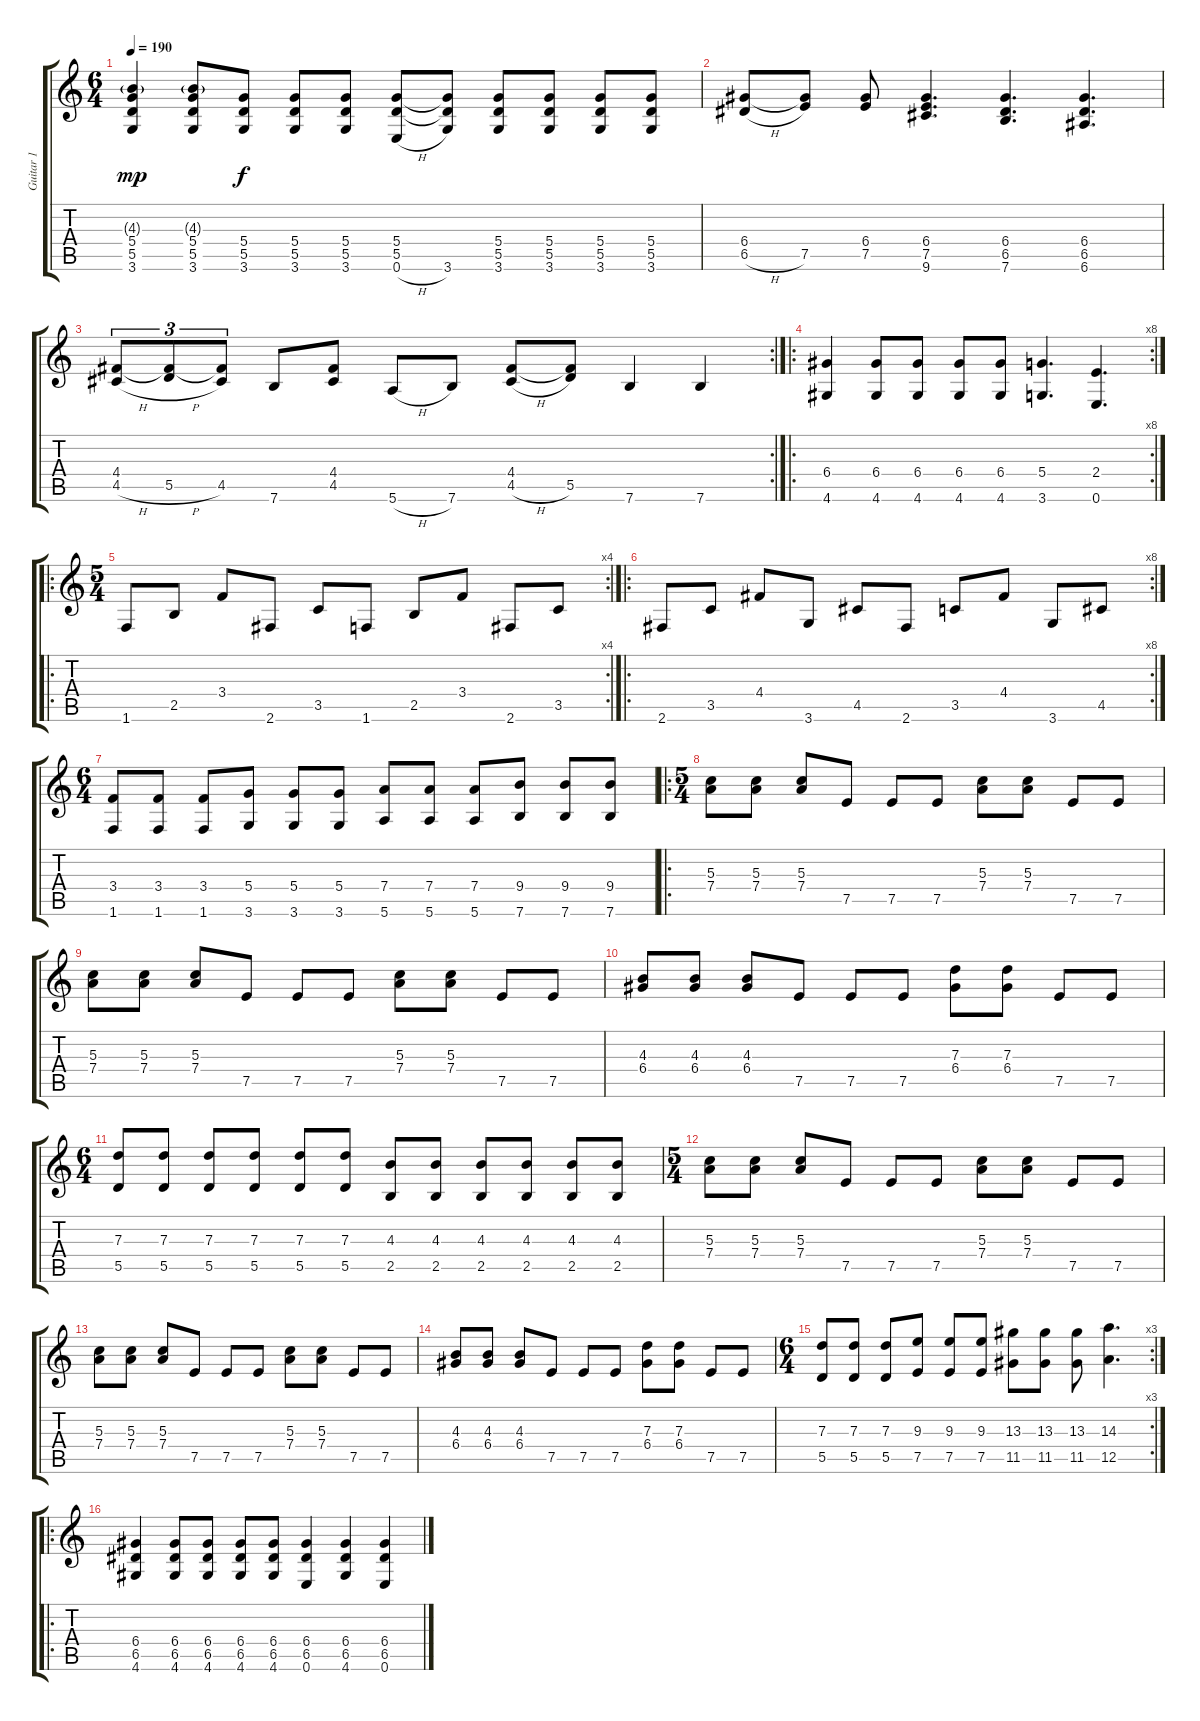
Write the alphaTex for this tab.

\track ("Guitar 1" "Guitar 1") {instrument distortionguitar}
\staff {score tabs}
\tuning (E4 B3 G3 D3 A2 E2) {hide}
\ts (6 4)
\tempo 190
\clef g2
\ks aminor
(4.3{g} 5.4 5.5 3.6).4{dy mp} (4.3{g} 5.4 5.5 3.6).8 (5.4 5.5 3.6).8{dy f} (5.4 5.5 3.6).8 (5.4 5.5 3.6).8 (5.4 5.5 0.6{h}).8 (5.4{t} 5.5{t} 3.6).8 (5.4 5.5 3.6).8 (5.4 5.5 3.6).8 (5.4 5.5 3.6).8 (5.4 5.5 3.6).8 |
(6.4 6.5{h}).8 (6.4{t} 7.5).8 (6.4 7.5).8 (6.4 7.5 9.6).4{d} (6.4 6.5 7.6).4{d} (6.4 6.5 6.6).4{d} |
\rc 2
(4.4 4.5{h}).8{tu (3 2)} (4.4{t} 5.5{h}).8{tu (3 2)} (4.4{t} 4.5).8{tu (3 2)} 7.6.8 (4.4 4.5).8 5.6{h}.8 7.6.8 (4.4 4.5{h}).8 (4.4{t} 5.5).8 7.6.4 7.6.4 |
\ro
\rc 8
(6.4 4.6).4 (6.4 4.6).8 (6.4 4.6).8 (6.4 4.6).8 (6.4 4.6).8 (5.4 3.6).4{d} (2.4 0.6).4{d} |
\ro
\rc 4
\ts (5 4)
1.6.8 2.5.8 3.4.8 2.6.8 3.5.8 1.6.8 2.5.8 3.4.8 2.6.8 3.5.8 |
\ro
\rc 8
2.6.8 3.5.8 4.4.8 3.6.8 4.5.8 2.6.8 3.5.8 4.4.8 3.6.8 4.5.8 |
\ts (6 4)
(3.4 1.6).8 (3.4 1.6).8 (3.4 1.6).8 (5.4 3.6).8 (5.4 3.6).8 (5.4 3.6).8 (7.4 5.6).8 (7.4 5.6).8 (7.4 5.6).8 (9.4 7.6).8 (9.4 7.6).8 (9.4 7.6).8 |
\ro
\ts (5 4)
(5.3 7.4).8 (5.3 7.4).8 (5.3 7.4).8 7.5.8 7.5.8 7.5.8 (5.3 7.4).8 (5.3 7.4).8 7.5.8 7.5.8 |
(5.3 7.4).8 (5.3 7.4).8 (5.3 7.4).8 7.5.8 7.5.8 7.5.8 (5.3 7.4).8 (5.3 7.4).8 7.5.8 7.5.8 |
(4.3 6.4).8 (4.3 6.4).8 (4.3 6.4).8 7.5.8 7.5.8 7.5.8 (7.3 6.4).8 (7.3 6.4).8 7.5.8 7.5.8 |
\ts (6 4)
(7.3 5.5).8 (7.3 5.5).8 (7.3 5.5).8 (7.3 5.5).8 (7.3 5.5).8 (7.3 5.5).8 (4.3 2.5).8 (4.3 2.5).8 (4.3 2.5).8 (4.3 2.5).8 (4.3 2.5).8 (4.3 2.5).8 |
\ts (5 4)
(5.3 7.4).8 (5.3 7.4).8 (5.3 7.4).8 7.5.8 7.5.8 7.5.8 (5.3 7.4).8 (5.3 7.4).8 7.5.8 7.5.8 |
(5.3 7.4).8 (5.3 7.4).8 (5.3 7.4).8 7.5.8 7.5.8 7.5.8 (5.3 7.4).8 (5.3 7.4).8 7.5.8 7.5.8 |
(4.3 6.4).8 (4.3 6.4).8 (4.3 6.4).8 7.5.8 7.5.8 7.5.8 (7.3 6.4).8 (7.3 6.4).8 7.5.8 7.5.8 |
\rc 3
\ts (6 4)
(7.3 5.5).8 (7.3 5.5).8 (7.3 5.5).8 (9.3 7.5).8 (9.3 7.5).8 (9.3 7.5).8 (13.3 11.5).8 (13.3 11.5).8 (13.3 11.5).8 (14.3 12.5).4{d} |
\ro
(6.4 6.5 4.6).4 (6.4 6.5 4.6).8 (6.4 6.5 4.6).8 (6.4 6.5 4.6).8 (6.4 6.5 4.6).8 (6.4 6.5 0.6).4 (6.4 6.5 4.6).4 (6.4 6.5 0.6).4
